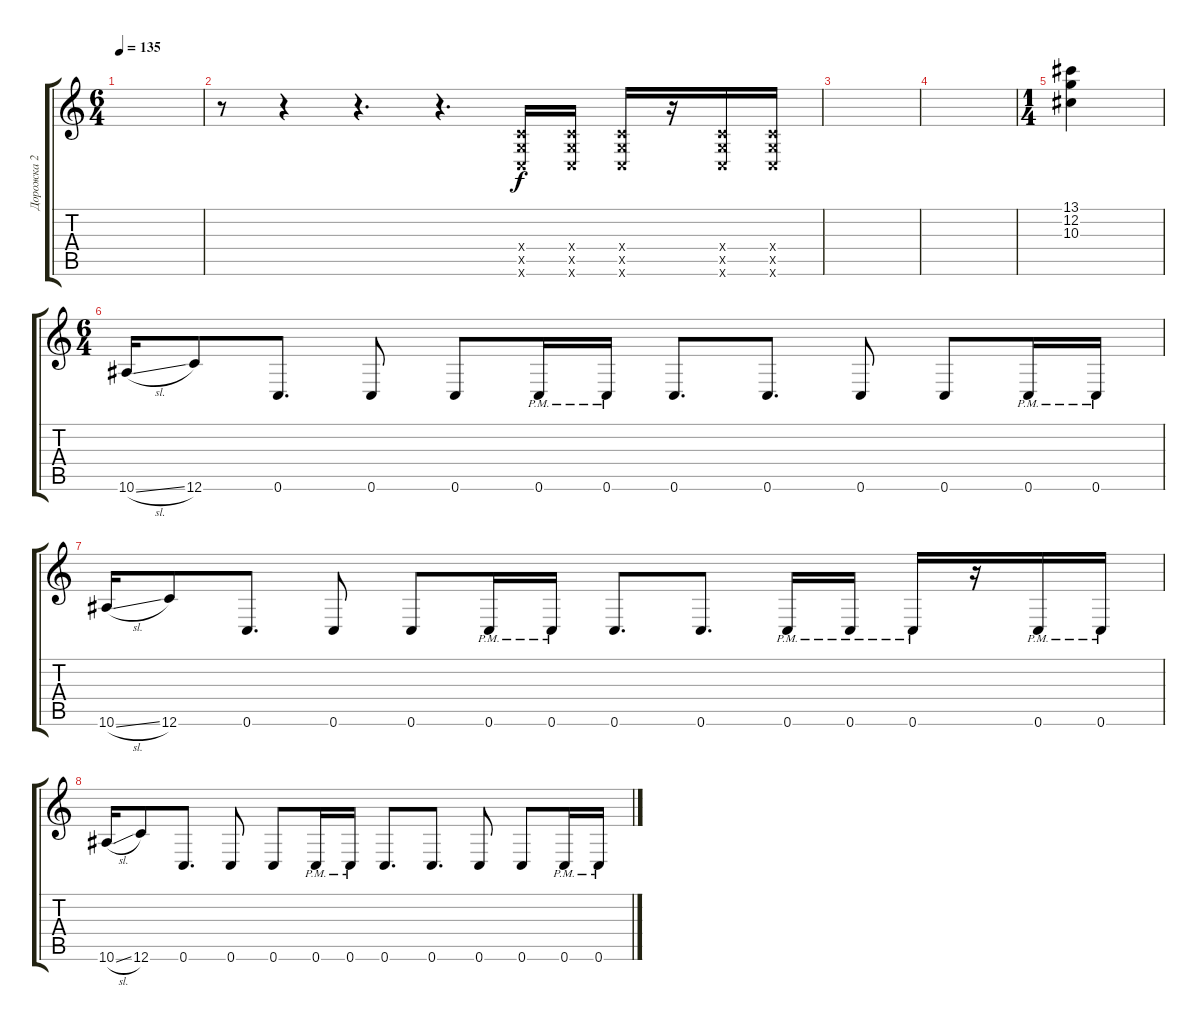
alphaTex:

\track ("Дорожка 2" "Дорожка 2") {instrument overdrivenguitar}
\staff {score tabs}
\tuning (C4 G3 Eb3 Bb2 F2 C2) {hide}
\ts (6 4)
\tempo 135
\clef g2
\ks c
|
r.8 r.4 r.4{d} r.4{d} (2.4{x} 2.5{x} 0.6{x}).16 (2.4{x} 2.5{x} 0.6{x}).16 (2.4{x} 2.5{x} 0.6{x}).16 r.16 (2.4{x} 2.5{x} 0.6{x}).16 (2.4{x} 2.5{x} 0.6{x}).16 |
|
|
\ts (1 4)
(13.1 12.2 10.3).4 |
\ts (6 4)
10.6{sl}.16 12.6.8 0.6.8{d} 0.6.8 0.6.8 0.6{pm}.16 0.6{pm}.16 0.6.8{d} 0.6.8{d} 0.6.8 0.6.8 0.6{pm}.16 0.6{pm}.16 |
10.6{sl}.16 12.6.8 0.6.8{d} 0.6.8 0.6.8 0.6{pm}.16 0.6{pm}.16 0.6.8{d} 0.6.8{d} 0.6{pm}.16 0.6{pm}.16 0.6{pm}.16 r.16 0.6{pm}.16 0.6{pm}.16 |
10.6{sl}.16 12.6.8 0.6.8{d} 0.6.8 0.6.8 0.6{pm}.16 0.6{pm}.16 0.6.8{d} 0.6.8{d} 0.6.8 0.6.8 0.6{pm}.16 0.6{pm}.16
